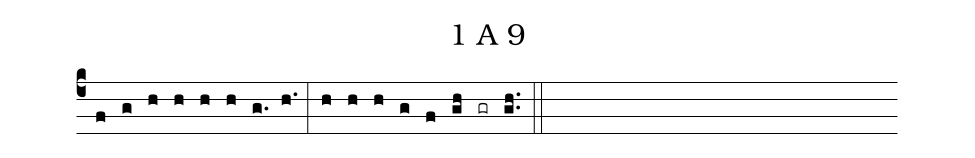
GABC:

name: 1 A 9;
%%
(c4) (f)(g)(h) (h)(h)(h) (g.)(h.) (:) (h)(h)(h) (g)(f) (gh) (gr) (g.h.) (::)
